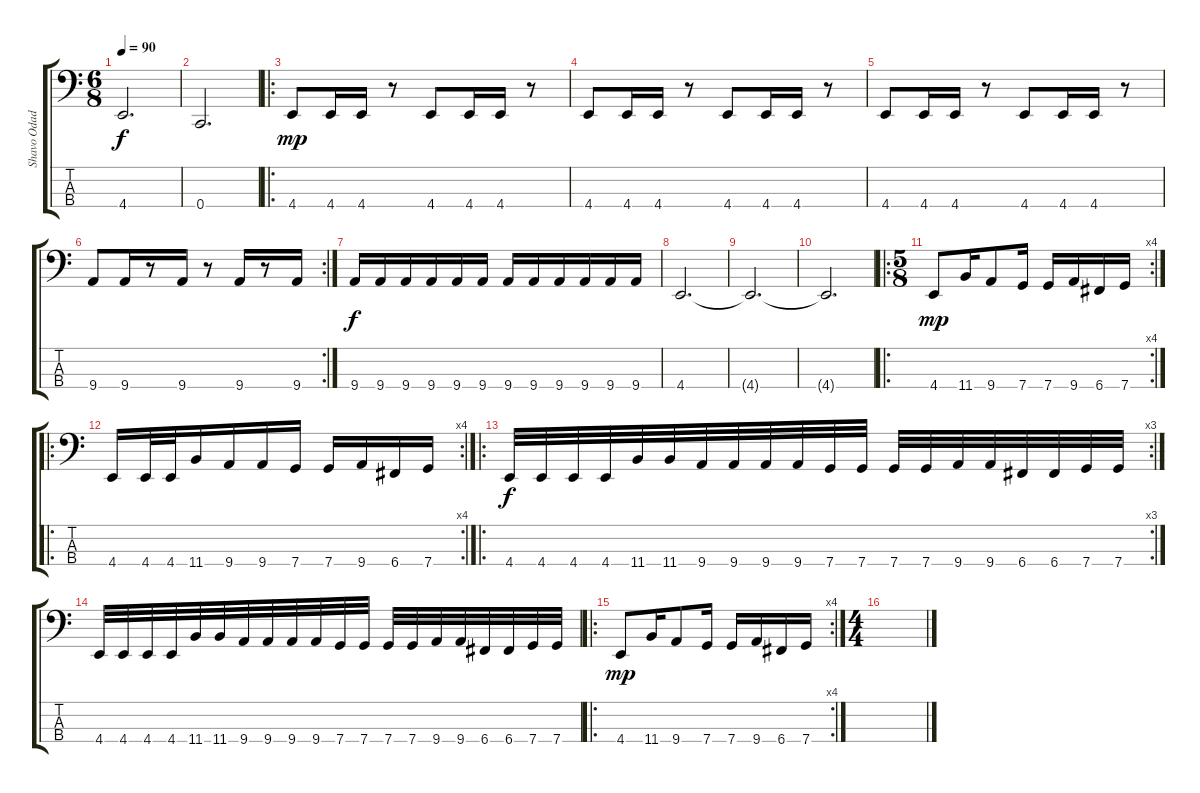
\track ("Shavo Odadjian" "Shavo Odad") {instrument electricbassfinger}
\staff {score tabs}
\tuning (F2 C2 G1 C1) {hide}
\ts (6 8)
\tempo 90
\clef f4
\ks c
4.4.2{d dy f} |
0.4.2{d} |
\ro
4.4.8{dy mp} 4.4.16 4.4.16 r.8 4.4.8 4.4.16 4.4.16 r.8 |
4.4.8 4.4.16 4.4.16 r.8 4.4.8 4.4.16 4.4.16 r.8 |
4.4.8 4.4.16 4.4.16 r.8 4.4.8 4.4.16 4.4.16 r.8 |
\rc 2
9.4.8 9.4.16 r.8 9.4.16 r.8 9.4.16 r.8 9.4.16 |
9.4.16{dy f} 9.4.16 9.4.16 9.4.16 9.4.16 9.4.16 9.4.16 9.4.16 9.4.16 9.4.16 9.4.16 9.4.16 |
4.4.2{d} |
4.4{t}.2{d} |
4.4{t}.2{d} |
\ro
\rc 4
\ts (5 8)
4.4.8{dy mp} 11.4.16 9.4.8 7.4.16 7.4.16 9.4.16 6.4.16 7.4.16 |
\ro
\rc 4
4.4.16 4.4.32 4.4.32 11.4.16 9.4.16 9.4.16 7.4.16 7.4.16 9.4.16 6.4.16 7.4.16 |
\ro
\rc 3
4.4.32{dy f} 4.4.32 4.4.32 4.4.32 11.4.32 11.4.32 9.4.32 9.4.32 9.4.32 9.4.32 7.4.32 7.4.32 7.4.32 7.4.32 9.4.32 9.4.32 6.4.32 6.4.32 7.4.32 7.4.32 |
4.4.32 4.4.32 4.4.32 4.4.32 11.4.32 11.4.32 9.4.32 9.4.32 9.4.32 9.4.32 7.4.32 7.4.32 7.4.32 7.4.32 9.4.32 9.4.32 6.4.32 6.4.32 7.4.32 7.4.32 |
\ro
\rc 4
4.4.8{dy mp} 11.4.16 9.4.8 7.4.16 7.4.16 9.4.16 6.4.16 7.4.16 |
\ts (4 4)
